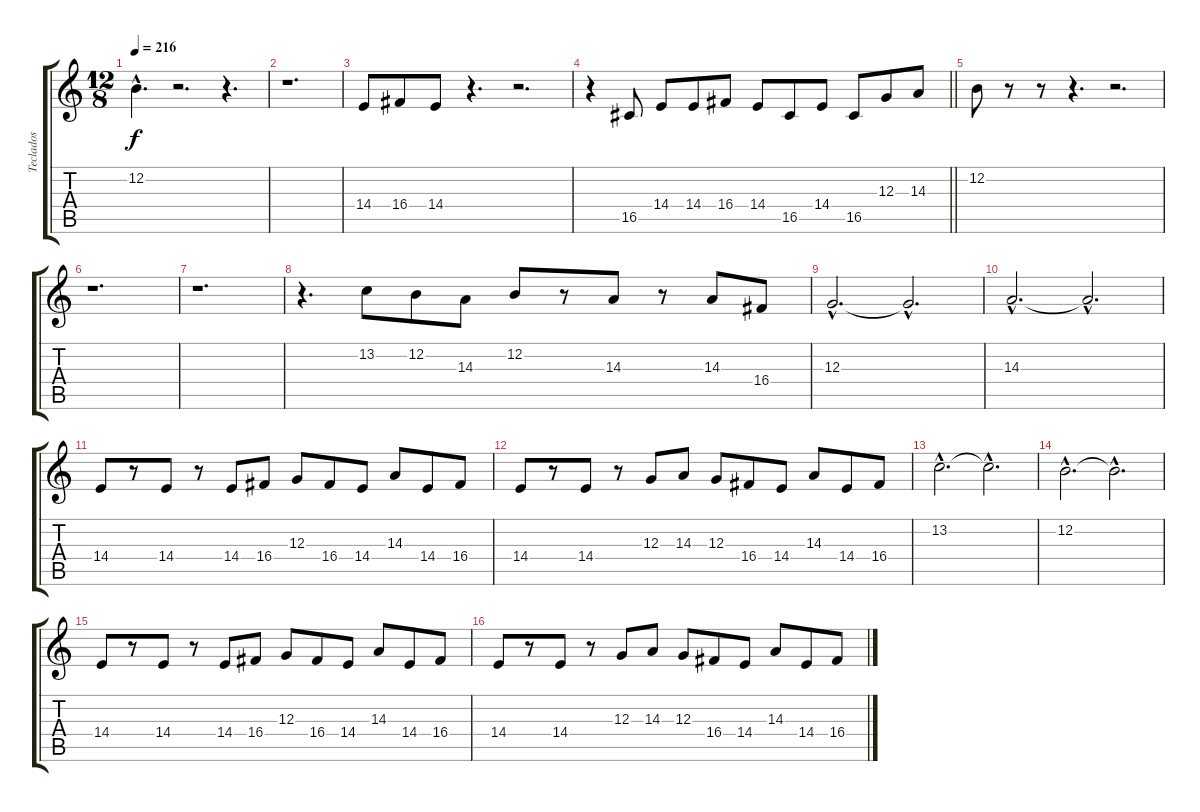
\track ("Teclados" "Teclados") {instrument reedorgan}
\staff {score tabs}
\tuning (E4 B3 G3 D3 A2 E2) {hide}
\ts (12 8)
\tempo 216
\clef g2
\ks c
12.2{hac}.4{d dy f} r.2{d} r.4{d} |
r.1{d} |
14.4.8 16.4.8 14.4.8 r.4{d} r.2{d} |
\barLineRight lightlight
r.4 16.5.8 14.4.8 14.4.8 16.4.8 14.4.8 16.5.8 14.4.8 16.5.8 12.3.8 14.3.8 |
12.2.8 r.8 r.8 r.4{d} r.2{d} |
r.1{d} |
r.1{d} |
r.4{d} 13.2.8 12.2.8 14.3.8 12.2.8 r.8 14.3.8 r.8 14.3.8 16.4.8 |
12.3{hac}.2{d} 12.3{hac t}.2{d} |
14.3{hac}.2{d} 14.3{hac t}.2{d} |
14.4.8 r.8 14.4.8 r.8 14.4.8 16.4.8 12.3.8 16.4.8 14.4.8 14.3.8 14.4.8 16.4.8 |
14.4.8 r.8 14.4.8 r.8 12.3.8 14.3.8 12.3.8 16.4.8 14.4.8 14.3.8 14.4.8 16.4.8 |
13.2{hac}.2{d} 13.2{hac t}.2{d} |
12.2{hac}.2{d} 12.2{hac t}.2{d} |
14.4.8 r.8 14.4.8 r.8 14.4.8 16.4.8 12.3.8 16.4.8 14.4.8 14.3.8 14.4.8 16.4.8 |
14.4.8 r.8 14.4.8 r.8 12.3.8 14.3.8 12.3.8 16.4.8 14.4.8 14.3.8 14.4.8 16.4.8
